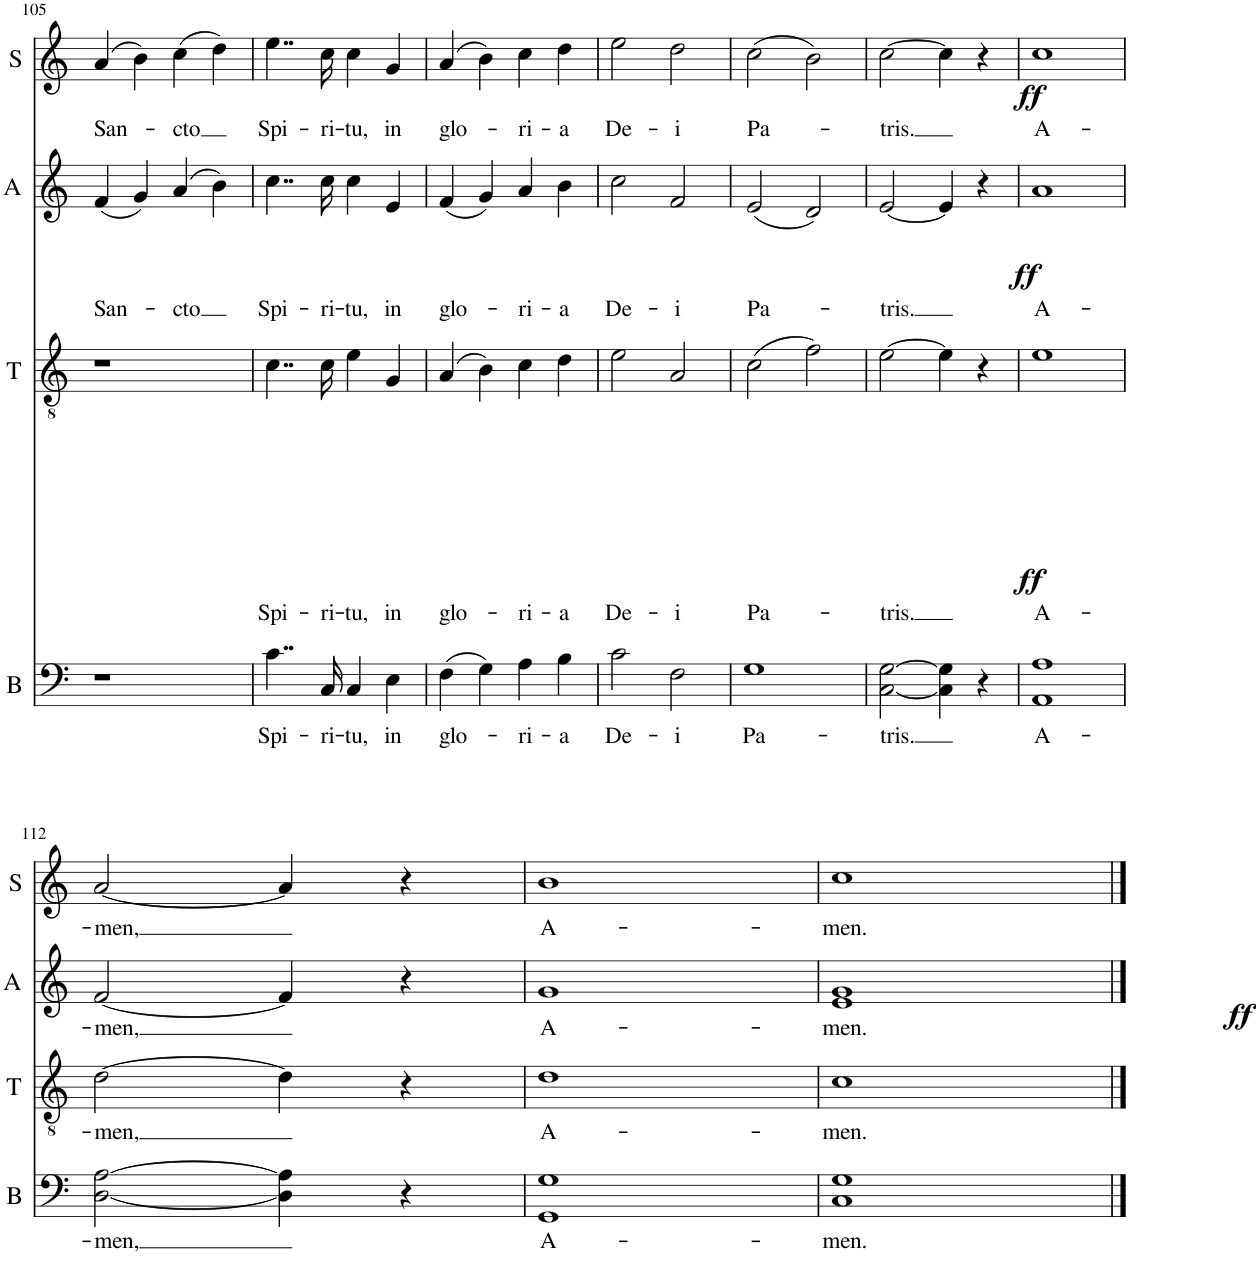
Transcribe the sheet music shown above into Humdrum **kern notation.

**kern	**text	**dynam	**kern	**text	**dynam	**kern	**text	**dynam	**kern	**text	**dynam
*part4	*part4	*part4	*part3	*part3	*part3	*part2	*part2	*part2	*part1	*part1	*part1
*staff4	*staff4	*staff4	*staff3	*staff3	*staff3	*staff2	*staff2	*staff2	*staff1	*staff1	*staff1
*I"B	*	*	*I"T	*	*	*I"A	*	*	*I"S	*	*
*I'B	*	*	*I'T	*	*	*I'A	*	*	*I'S	*	*
!!LO:PB:g=z
*clefF4	*	*	*clefGv2	*	*	*clefG2	*	*	*clefG2	*	*
*k[]	*	*	*k[]	*	*	*k[]	*	*	*k[]	*	*
*M4/4	*	*	*M4/4	*	*	*M4/4	*	*	*M4/4	*	*
*met(c)	*	*	*met(c)	*	*	*met(c)	*	*	*met(c)	*	*
=105	=105	=105	=105	=105	=105	=105	=105	=105	=105	=105	=105
!	!	!	!	!	!	!	!LO:LY:b	!	!	!LO:LY:b	!
1r	.	.	1r	.	.	(4f/	San-	.	(4a/	San-	.
.	.	.	.	.	.	4g/)	.	.	4b\)	.	.
!	!	!	!	!	!	!	!LO:LY:b	!	!	!LO:LY:b	!
.	.	.	.	.	.	(4a/	-cto	.	(4cc\	-cto	.
.	.	.	.	.	.	4b\)	.	.	4dd\)	.	.
=106	=106	=106	=106	=106	=106	=106	=106	=106	=106	=106	=106
!	!LO:LY:b	!	!	!LO:LY:b	!	!	!LO:LY:b	!	!	!LO:LY:b	!
4..c\	Spi-	.	4..c\	Spi-	.	4..cc\	Spi-	.	4..ee\	Spi-	.
!	!LO:LY:b	!	!	!LO:LY:b	!	!	!LO:LY:b	!	!	!LO:LY:b	!
16C/	-ri-	.	16c\	-ri-	.	16cc\	-ri-	.	16cc\	-ri-	.
!	!LO:LY:b	!	!	!LO:LY:b	!	!	!LO:LY:b	!	!	!LO:LY:b	!
4C/	-tu,	.	4e\	-tu,	.	4cc\	-tu,	.	4cc\	-tu,	.
!	!LO:LY:b	!	!	!LO:LY:b	!	!	!LO:LY:b	!	!	!LO:LY:b	!
4E\	in	.	4G/	in	.	4e/	in	.	4g/	in	.
=107	=107	=107	=107	=107	=107	=107	=107	=107	=107	=107	=107
!	!LO:LY:b	!	!	!LO:LY:b	!	!	!LO:LY:b	!	!	!LO:LY:b	!
(4F\	glo-	.	(4A/	glo-	.	(4f/	glo-	.	(4a/	glo-	.
4G\)	.	.	4B\)	.	.	4g/)	.	.	4b\)	.	.
!	!LO:LY:b	!	!	!LO:LY:b	!	!	!LO:LY:b	!	!	!LO:LY:b	!
4A\	-ri-	.	4c\	-ri-	.	4a/	-ri-	.	4cc\	-ri-	.
!	!LO:LY:b	!	!	!LO:LY:b	!	!	!LO:LY:b	!	!	!LO:LY:b	!
4B\	-a	.	4d\	-a	.	4b\	-a	.	4dd\	-a	.
=108	=108	=108	=108	=108	=108	=108	=108	=108	=108	=108	=108
!	!LO:LY:b	!	!	!LO:LY:b	!	!	!LO:LY:b	!	!	!LO:LY:b	!
2c\	De-	.	2e\	De-	.	2cc\	De-	.	2ee\	De-	.
!	!LO:LY:b	!	!	!LO:LY:b	!	!	!LO:LY:b	!	!	!LO:LY:b	!
2F\	-i	.	2A/	-i	.	2f/	-i	.	2dd\	-i	.
=109	=109	=109	=109	=109	=109	=109	=109	=109	=109	=109	=109
!	!LO:LY:b	!	!	!LO:LY:b	!	!	!LO:LY:b	!	!	!LO:LY:b	!
1G	Pa-	.	(2c\	Pa-	.	(2e/	Pa-	.	(2cc\	Pa-	.
.	.	.	2f\)	.	.	2d/)	.	.	2b\)	.	.
=110	=110	=110	=110	=110	=110	=110	=110	=110	=110	=110	=110
!	!LO:LY:b	!	!	!LO:LY:b	!	!	!LO:LY:b	!	!	!LO:LY:b	!
[2C\ [2G\	-tris.	.	[2e\	-tris.	.	[2e/	-tris.	.	[2cc\	-tris.	.
4C\] 4G\]	.	.	4e\]	.	.	4e/]	.	.	4cc\]	.	.
!	!	!LO:DY:b	!	!	!	!	!	!	!	!	!
4r	.	ff	4r	.	.	4r	.	.	4r	.	.
=111	=111	=111	=111	=111	=111	=111	=111	=111	=111	=111	=111
!	!LO:LY:b	!	!	!LO:LY:b	!LO:DY:b	!	!LO:LY:b	!LO:DY:b	!	!LO:LY:b	!LO:DY:b
1AA 1A	A-	.	1e	A-	ff	1a	A-	ff	1cc	A-	ff
!!LO:LB:g=z
=112	=112	=112	=112	=112	=112	=112	=112	=112	=112	=112	=112
!	!LO:LY:b	!	!	!LO:LY:b	!	!	!LO:LY:b	!	!	!LO:LY:b	!
[2D\ [2A\	-men,	.	[2d\	-men,	.	[2f/	-men,	.	[2a/	-men,	.
4D\] 4A\]	.	.	4d\]	.	.	4f/]	.	.	4a/]	.	.
4r	.	.	4r	.	.	4r	.	.	4r	.	.
=113	=113	=113	=113	=113	=113	=113	=113	=113	=113	=113	=113
!	!LO:LY:b	!	!	!LO:LY:b	!	!	!LO:LY:b	!	!	!LO:LY:b	!
1GG 1G	A-	.	1d	A-	.	1g	A-	.	1b	A-	.
=114	=114	=114	=114	=114	=114	=114	=114	=114	=114	=114	=114
!	!LO:LY:b	!	!	!LO:LY:b	!	!	!LO:LY:b	!	!	!LO:LY:b	!
1C 1G	-men.	.	1c	-men.	.	1e 1g	-men.	.	1cc	-men.	.
==	==	==	==	==	==	==	==	==	==	==	==
*-	*-	*-	*-	*-	*-	*-	*-	*-	*-	*-	*-
